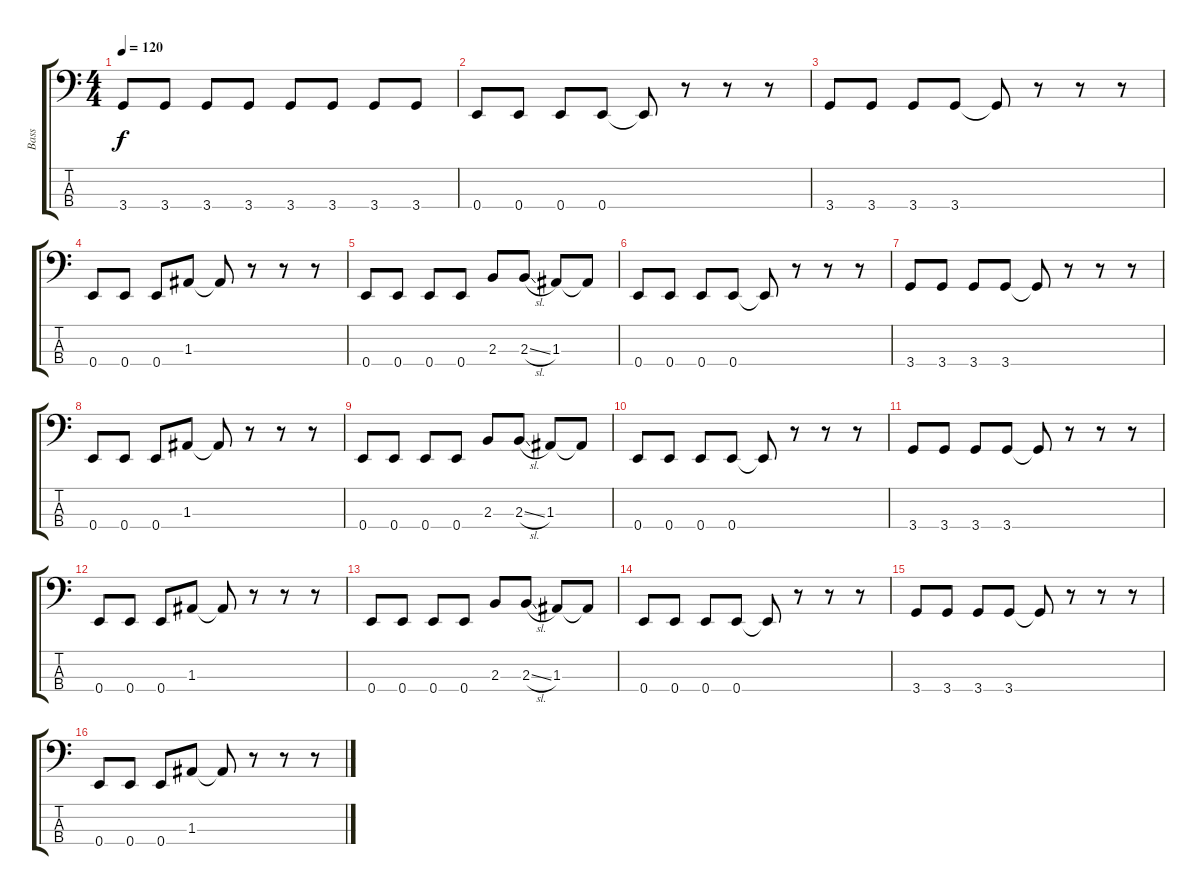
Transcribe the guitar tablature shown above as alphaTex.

\track ("Bass" "Bass") {instrument electricbassfinger}
\staff {score tabs}
\tuning (G2 D2 A1 E1) {hide}
\ts (4 4)
\tempo 120
\clef f4
\ks c
3.4.8{dy f} 3.4.8 3.4.8 3.4.8 3.4.8 3.4.8 3.4.8 3.4.8 |
0.4.8 0.4.8 0.4.8 0.4.8 0.4{t}.8 r.8 r.8 r.8 |
3.4.8 3.4.8 3.4.8 3.4.8 3.4{t}.8 r.8 r.8 r.8 |
0.4.8 0.4.8 0.4.8 1.3.8 1.3{t}.8 r.8 r.8 r.8 |
0.4.8 0.4.8 0.4.8 0.4.8 2.3.8 2.3{sl}.8 1.3.8 1.3{t}.8 |
0.4.8 0.4.8 0.4.8 0.4.8 0.4{t}.8 r.8 r.8 r.8 |
3.4.8 3.4.8 3.4.8 3.4.8 3.4{t}.8 r.8 r.8 r.8 |
0.4.8 0.4.8 0.4.8 1.3.8 1.3{t}.8 r.8 r.8 r.8 |
0.4.8 0.4.8 0.4.8 0.4.8 2.3.8 2.3{sl}.8 1.3.8 1.3{t}.8 |
0.4.8 0.4.8 0.4.8 0.4.8 0.4{t}.8 r.8 r.8 r.8 |
3.4.8 3.4.8 3.4.8 3.4.8 3.4{t}.8 r.8 r.8 r.8 |
0.4.8 0.4.8 0.4.8 1.3.8 1.3{t}.8 r.8 r.8 r.8 |
0.4.8 0.4.8 0.4.8 0.4.8 2.3.8 2.3{sl}.8 1.3.8 1.3{t}.8 |
0.4.8 0.4.8 0.4.8 0.4.8 0.4{t}.8 r.8 r.8 r.8 |
3.4.8 3.4.8 3.4.8 3.4.8 3.4{t}.8 r.8 r.8 r.8 |
0.4.8 0.4.8 0.4.8 1.3.8 1.3{t}.8 r.8 r.8 r.8
